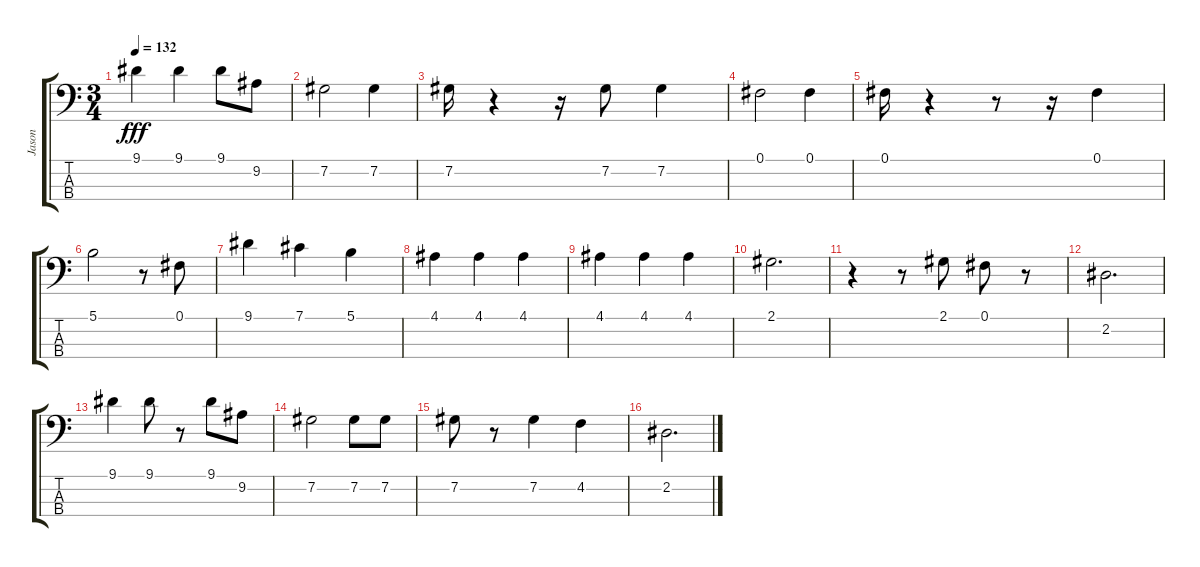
\track ("Jason" "Jason") {instrument electricbasspick}
\staff {score tabs}
\tuning (Gb2 Db2 Ab1 Eb1) {hide}
\ts (3 4)
\tempo 132
\clef f4
\ks c
9.1.4{dy fff} 9.1.4 9.1.8 9.2.8 |
7.2.2 7.2.4 |
7.2.16 r.4 r.16 7.2.8 7.2.4 |
0.1.2 0.1.4 |
0.1.16 r.4 r.8 r.16 0.1.4 |
5.1.2 r.8 0.1.8 |
9.1.4 7.1.4 5.1.4 |
4.1.4 4.1.4 4.1.4 |
4.1.4 4.1.4 4.1.4 |
2.1.2{d} |
r.4 r.8 2.1.8 0.1.8 r.8 |
2.2.2{d} |
9.1.4 9.1.8 r.8 9.1.8 9.2.8 |
7.2.2 7.2.8 7.2.8 |
7.2.8 r.8 7.2.4 4.2.4 |
2.2.2{d}
